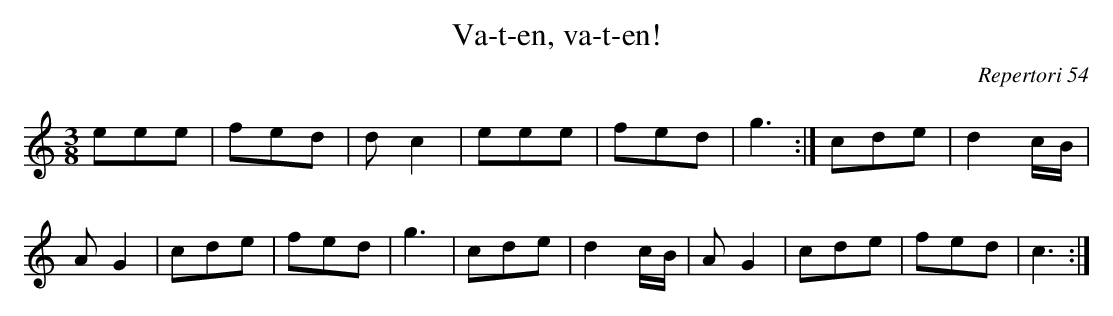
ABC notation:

X:1
T:Va-t-en, va-t-en!
C:Repertori 54
M:3/8
L:1/8
K:C
eee|fed|dc2|eee|fed|g3:|cde|d2c/B/|
AG2|cde|fed|g3|cde|d2c/B/|AG2|cde|fed|c3:|
